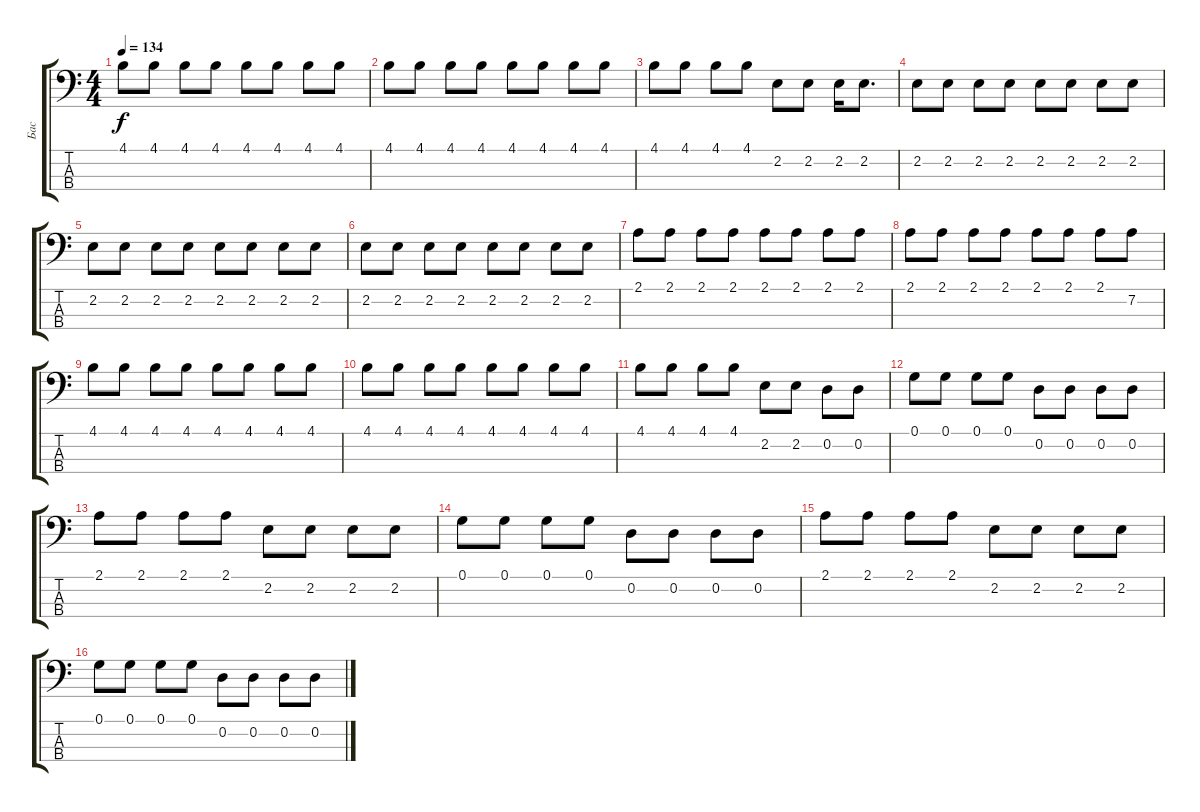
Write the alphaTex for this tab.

\track ("Бас" "Бас") {instrument electricbassfinger}
\staff {score tabs}
\tuning (G2 D2 A1 E1) {hide}
\ts (4 4)
\tempo 134
\clef f4
\ks c
4.1.8{dy f} 4.1.8 4.1.8 4.1.8 4.1.8 4.1.8 4.1.8 4.1.8 |
4.1.8 4.1.8 4.1.8 4.1.8 4.1.8 4.1.8 4.1.8 4.1.8 |
4.1.8 4.1.8 4.1.8 4.1.8 2.2.8 2.2.8 2.2.16 2.2.8{d} |
2.2.8 2.2.8 2.2.8 2.2.8 2.2.8 2.2.8 2.2.8 2.2.8 |
2.2.8 2.2.8 2.2.8 2.2.8 2.2.8 2.2.8 2.2.8 2.2.8 |
2.2.8 2.2.8 2.2.8 2.2.8 2.2.8 2.2.8 2.2.8 2.2.8 |
2.1.8 2.1.8 2.1.8 2.1.8 2.1.8 2.1.8 2.1.8 2.1.8 |
2.1.8 2.1.8 2.1.8 2.1.8 2.1.8 2.1.8 2.1.8 7.2.8 |
4.1.8 4.1.8 4.1.8 4.1.8 4.1.8 4.1.8 4.1.8 4.1.8 |
4.1.8 4.1.8 4.1.8 4.1.8 4.1.8 4.1.8 4.1.8 4.1.8 |
4.1.8 4.1.8 4.1.8 4.1.8 2.2.8 2.2.8 0.2.8 0.2.8 |
0.1.8 0.1.8 0.1.8 0.1.8 0.2.8 0.2.8 0.2.8 0.2.8 |
2.1.8 2.1.8 2.1.8 2.1.8 2.2.8 2.2.8 2.2.8 2.2.8 |
0.1.8 0.1.8 0.1.8 0.1.8 0.2.8 0.2.8 0.2.8 0.2.8 |
2.1.8 2.1.8 2.1.8 2.1.8 2.2.8 2.2.8 2.2.8 2.2.8 |
0.1.8 0.1.8 0.1.8 0.1.8 0.2.8 0.2.8 0.2.8 0.2.8
